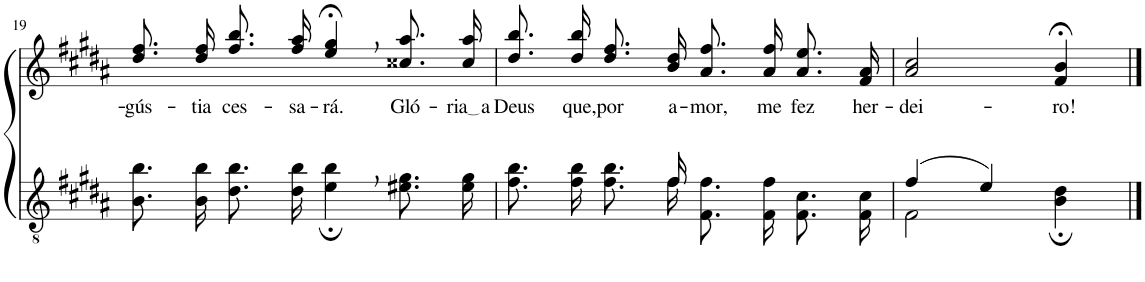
**kern	**kern	**text
*part2	*part1	*part1
*staff2	*staff1	*staff1
*I"Parte III e IV	*I"Parte I e II	*
!!LO:PB:g=z
*clefGv2	*clefG2	*
*Trd5c9	*Trd5c9	*
*k[f#c#g#d#a#]	*k[f#c#g#d#a#]	*
*M4/4	*M4/4	*
=19	=19	=19
!	!	!LO:LY:b
8.B\ 8.b\L	8.dd#\ 8.ff#\L	-gús-
!	!	!LO:LY:b
16B\ 16b\Jk	16dd#\ 16ff#\Jk	-tia
!	!	!LO:LY:b
8.d#\ 8.b\L	8.ff#\ 8.bb\L	ces-
!	!	!LO:LY:b
16d#\ 16b\Jk	16ff#\ 16aa#\Jk	-sa-
!	!	!LO:LY:b
4e\;, 4b\;,	4ee/;<, 4gg#/;<,	-rá.
!	!	!LO:LY:b
8.e#X\ 8.g#\L	8.cc##X\ 8.aa#\L	Gló-
!	!	!LO:LY:b
16e#\ 16g#\Jk	16cc##\ 16aa#\Jk	ria a
=20	=20	=20
*^	*	*
!	!	!	!LO:LY:b
4..ryy	8.f#\ 8.b\L	8.dd#\ 8.bb\L	Deus
!	!	!	!LO:LY:b
.	16f#\ 16b\Jk	16dd#\ 16bb\Jk	que,
!	!	!	!LO:LY:b
.	8.f#\ 8.b\L	8.dd#\ 8.ff#\L	por
!	!	!	!LO:LY:b
16f#/	16f#\Jk	16b\ 16dd#\Jk	a-
!	!	!	!LO:LY:b
2ryy	8.F#\ 8.f#\L	8.a#\ 8.ff#\L	-mor,
!	!	!	!LO:LY:b
.	16F#\ 16f#\Jk	16a#\ 16ff#\Jk	me
!	!	!	!LO:LY:b
.	8.F#/ 8.c#/L	8.a#/ 8.ee/L	fez
!	!	!	!LO:LY:b
.	16F#/ 16c#/Jk	16f#/ 16a#/Jk	her-
=21	=21	=21	=21
!	!	!	!LO:LY:b
(4f#/	2F#\	2a#/ 2cc#/	-dei-
4e/)	.	.	.
!	!	!	!LO:LY:b
4ryy	4B\; 4d#\;	4f#/;< 4b/;<	-ro!
*v	*v	*	*
==	==	==
*-	*-	*-
